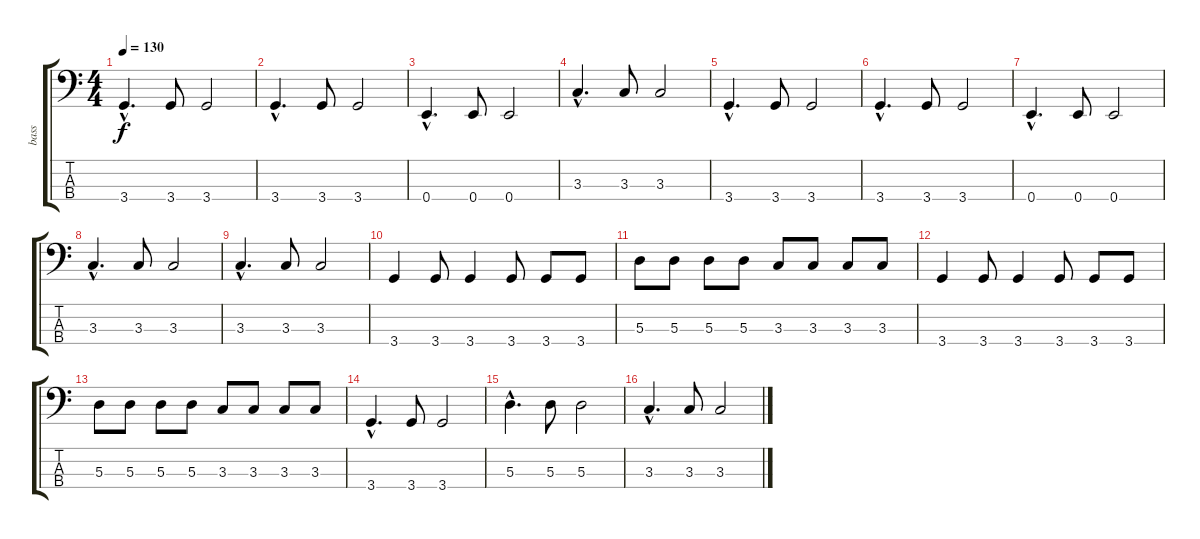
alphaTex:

\track ("bass" "bass") {instrument electricbassfinger}
\staff {score tabs}
\tuning (G2 D2 A1 E1) {hide}
\ts (4 4)
\tempo 130
\clef f4
\ks c
3.4{hac}.4{d dy f} 3.4.8 3.4.2 |
3.4{hac}.4{d} 3.4.8 3.4.2 |
0.4{hac}.4{d} 0.4.8 0.4.2 |
3.3{hac}.4{d} 3.3.8 3.3.2 |
3.4{hac}.4{d} 3.4.8 3.4.2 |
3.4{hac}.4{d} 3.4.8 3.4.2 |
0.4{hac}.4{d} 0.4.8 0.4.2 |
3.3{hac}.4{d} 3.3.8 3.3.2 |
3.3{hac}.4{d} 3.3.8 3.3.2 |
3.4.4 3.4.8 3.4.4 3.4.8 3.4.8 3.4.8 |
5.3.8 5.3.8 5.3.8 5.3.8 3.3.8 3.3.8 3.3.8 3.3.8 |
3.4.4 3.4.8 3.4.4 3.4.8 3.4.8 3.4.8 |
5.3.8 5.3.8 5.3.8 5.3.8 3.3.8 3.3.8 3.3.8 3.3.8 |
3.4{hac}.4{d} 3.4.8 3.4.2 |
5.3{hac}.4{d} 5.3.8 5.3.2 |
3.3{hac}.4{d} 3.3.8 3.3.2
